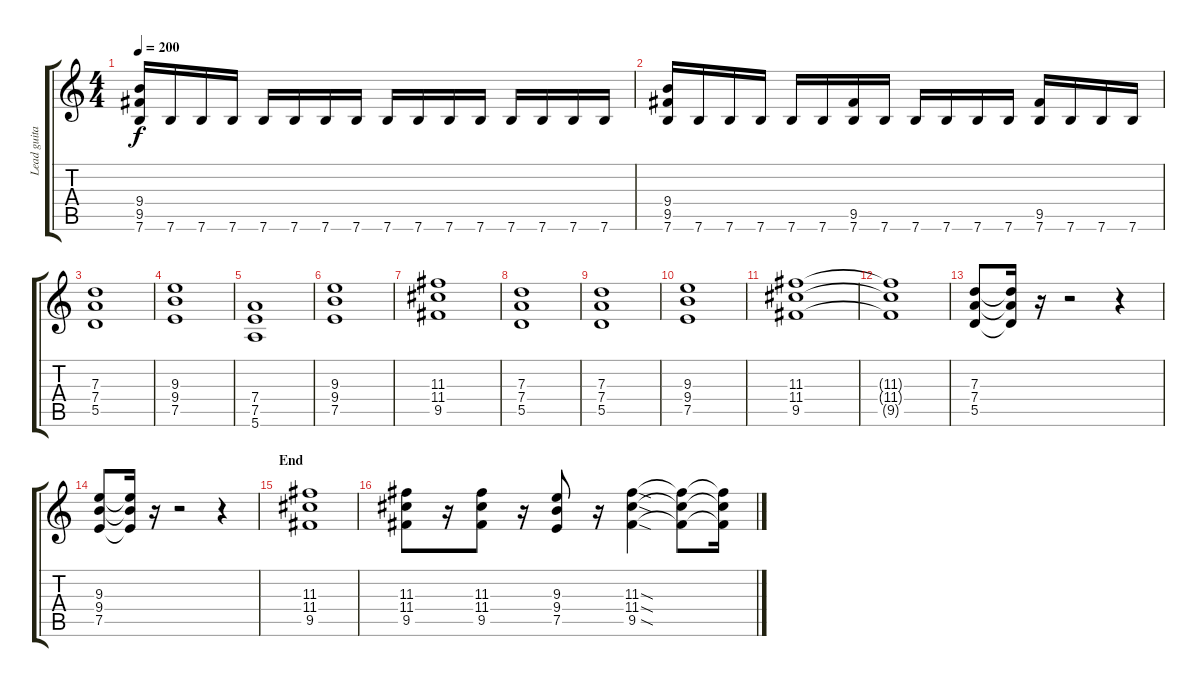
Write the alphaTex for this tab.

\track ("Lead guitar (Totman)" "Lead guita") {instrument distortionguitar}
\staff {score tabs}
\tuning (E4 B3 G3 D3 A2 E2) {hide}
\ts (4 4)
\tempo 200
\clef g2
\ks c
(9.4 9.5 7.6).16{dy f} 7.6.16 7.6.16 7.6.16 7.6.16 7.6.16 7.6.16 7.6.16 7.6.16 7.6.16 7.6.16 7.6.16 7.6.16 7.6.16 7.6.16 7.6.16 |
(9.4 9.5 7.6).16 7.6.16 7.6.16 7.6.16 7.6.16 7.6.16 (9.5 7.6).16 7.6.16 7.6.16 7.6.16 7.6.16 7.6.16 (9.5 7.6).16 7.6.16 7.6.16 7.6.16 |
(7.3 7.4 5.5).1 |
(9.3 9.4 7.5).1 |
(7.4 7.5 5.6).1 |
(9.3 9.4 7.5).1 |
(11.3 11.4 9.5).1 |
(7.3 7.4 5.5).1 |
(7.3 7.4 5.5).1 |
(9.3 9.4 7.5).1 |
(11.3 11.4 9.5).1 |
(11.3{t} 11.4{t} 9.5{t}).1 |
(7.3 7.4 5.5).8 (7.3{t} 7.4{t} 5.5{t}).16 r.16 r.2 r.4 |
(9.3 9.4 7.5).8 (9.3{t} 9.4{t} 7.5{t}).16 r.16 r.2 r.4 |
\section ("" "End")
(11.3 11.4 9.5).1 |
(11.3 11.4 9.5).8 r.16 (11.3 11.4 9.5).8 r.16 (9.3 9.4 7.5).8 r.16 (11.3{sod} 11.4{sod} 9.5{sod}).4 (11.3{t} 11.4{t} 9.5{t}).8 (11.3{t} 11.4{t} 9.5{t}).16
